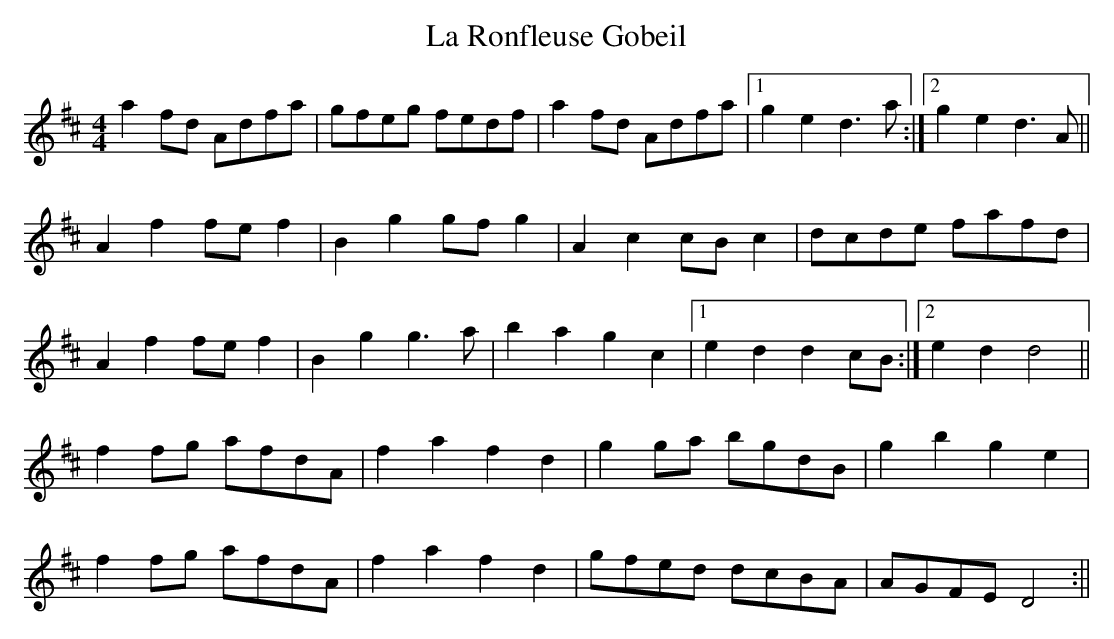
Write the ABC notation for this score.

X:1
T:La Ronfleuse Gobeil
M:4/4
K:D
a2fd Adfa|gfeg fedf|a2fd Adfa|1g2e2d3a:|2g2e2d3A||!A2f2fef2|B2g2gfg2|A2c2cBc2|dcde fafd|!A2f2fef2|B2g2g3a|b2a2g2c2|1e2d2d2cB:|2e2d2d4||!f2fg afdA|f2a2f2d2|g2ga bgdB|g2b2g2e2|!f2fg afdA|f2a2f2d2|gfed dcBA|AGFED4:||
